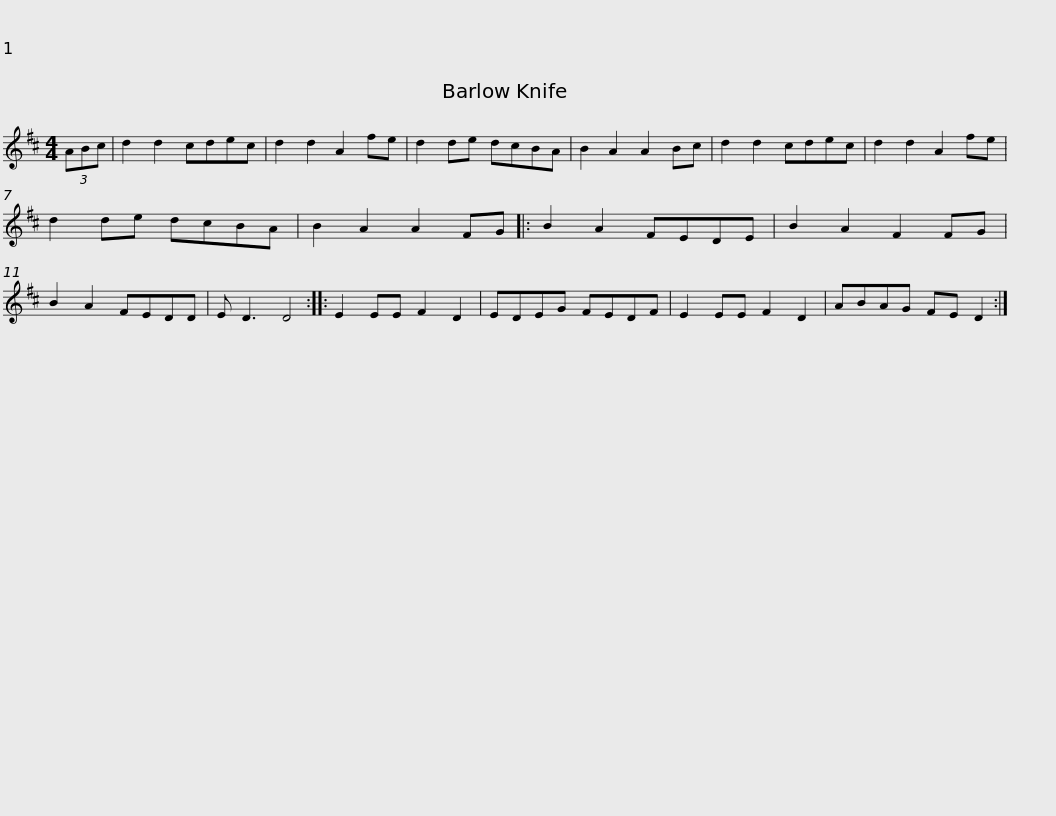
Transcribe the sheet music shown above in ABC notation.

X:1
L:1/8
M:4/4
I:linebreak $
K:D
V:1 treble
V:1
 (3ABc | d2 d2 cdec | d2 d2 A2 fe | d2 de dcBA | B2 A2 A2 Bc | %5
 d2 d2 cdec | d2 d2 A2 fe |$ d2 de dcBA | B2 A2 A2 FG |: B2 A2 FEDE | %10
 B2 A2 F2 FG | B2 A2 FEDD | E D3 D4 :: E2 EE F2 D2 |$ EDEG FEDF | %15
 E2 EE F2 D2 | ABAG FE D2 :| %17
